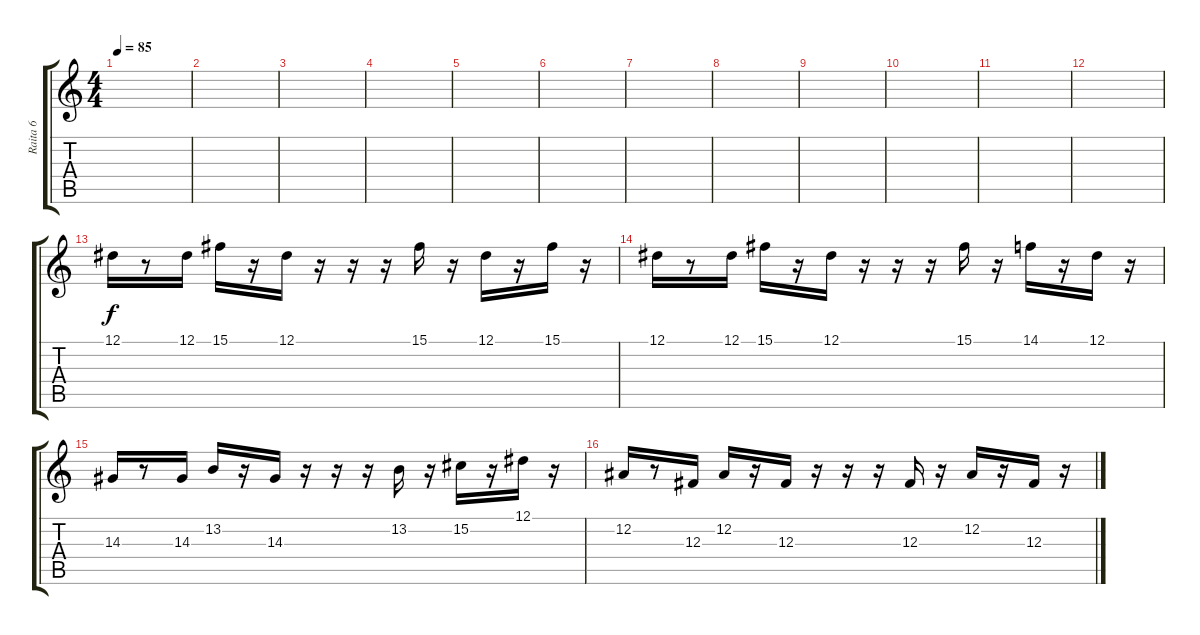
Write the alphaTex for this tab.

\track ("Raita 6" "Raita 6") {instrument piccolo}
\staff {score tabs}
\tuning (Eb4 Bb3 Gb3 Db3 Ab2 Eb2) {hide}
\ts (4 4)
\tempo 85
\clef g2
\ks c
|
|
|
|
|
|
|
|
|
|
|
|
12.1.16 r.8 12.1.16 15.1.16 r.16 12.1.16 r.16 r.16 r.16 15.1.16 r.16 12.1.16 r.16 15.1.16 r.16 |
12.1.16 r.8 12.1.16 15.1.16 r.16 12.1.16 r.16 r.16 r.16 15.1.16 r.16 14.1.16 r.16 12.1.16 r.16 |
14.3.16 r.8 14.3.16 13.2.16 r.16 14.3.16 r.16 r.16 r.16 13.2.16 r.16 15.2.16 r.16 12.1.16 r.16 |
12.2.16 r.8 12.3.16 12.2.16 r.16 12.3.16 r.16 r.16 r.16 12.3.16 r.16 12.2.16 r.16 12.3.16 r.16
